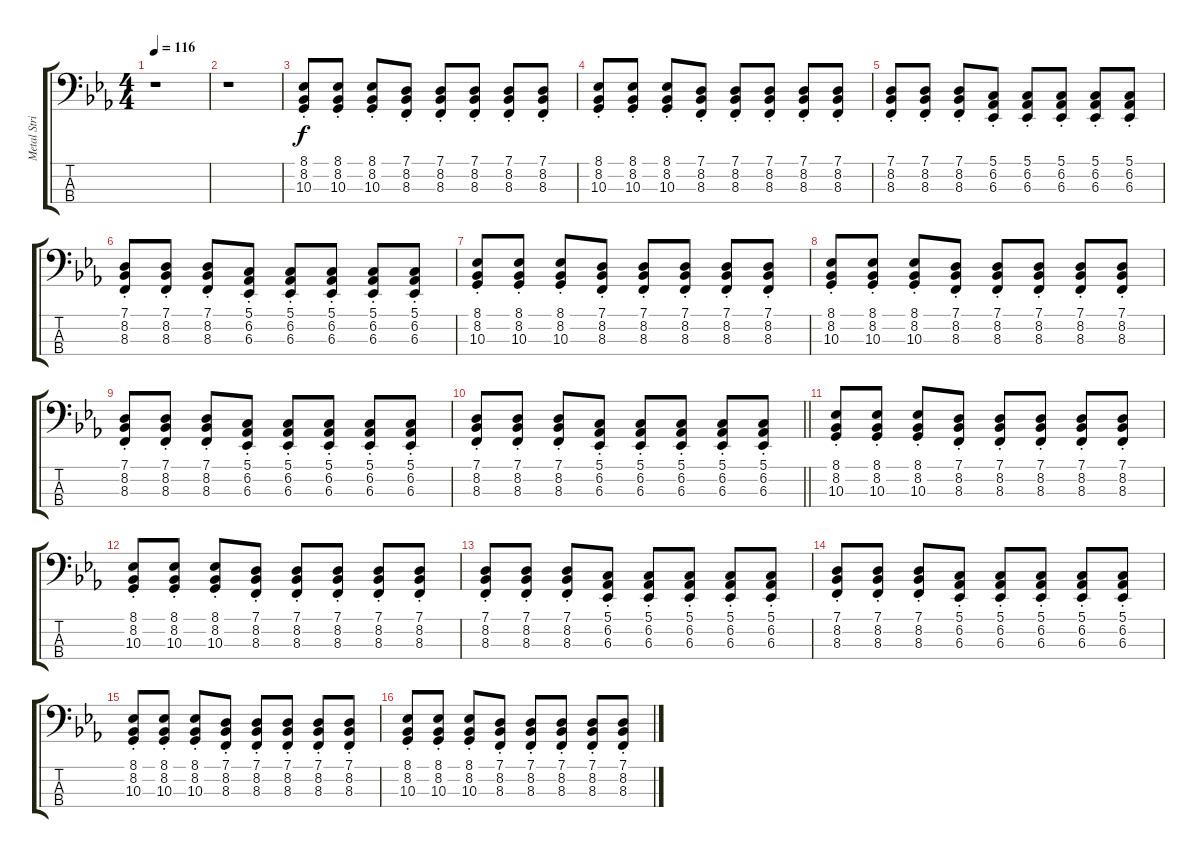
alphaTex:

\track ("Metal Strings" "Metal Stri") {instrument stringensemble1}
\staff {score tabs}
\tuning (G2 D2 A1 E1) {hide}
\ts (4 4)
\tempo 116
\clef f4
\ks eb
r.1{dy f} |
r.1 |
(8.1{st} 8.2{st} 10.3{st}).8 (8.1{st} 8.2{st} 10.3{st}).8 (8.1{st} 8.2{st} 10.3{st}).8 (7.1{st} 8.2{st} 8.3{st}).8 (7.1{st} 8.2{st} 8.3{st}).8 (7.1{st} 8.2{st} 8.3{st}).8 (7.1{st} 8.2{st} 8.3{st}).8 (7.1{st} 8.2{st} 8.3{st}).8 |
(8.1{st} 8.2{st} 10.3{st}).8 (8.1{st} 8.2{st} 10.3{st}).8 (8.1{st} 8.2{st} 10.3{st}).8 (7.1{st} 8.2{st} 8.3{st}).8 (7.1{st} 8.2{st} 8.3{st}).8 (7.1{st} 8.2{st} 8.3{st}).8 (7.1{st} 8.2{st} 8.3{st}).8 (7.1{st} 8.2{st} 8.3{st}).8 |
(7.1{st} 8.2{st} 8.3{st}).8 (7.1{st} 8.2{st} 8.3{st}).8 (7.1{st} 8.2{st} 8.3{st}).8 (5.1{st} 6.2{st} 6.3{st}).8 (5.1{st} 6.2{st} 6.3{st}).8 (5.1{st} 6.2{st} 6.3{st}).8 (5.1{st} 6.2{st} 6.3{st}).8 (5.1{st} 6.2{st} 6.3{st}).8 |
(7.1{st} 8.2{st} 8.3{st}).8 (7.1{st} 8.2{st} 8.3{st}).8 (7.1{st} 8.2{st} 8.3{st}).8 (5.1{st} 6.2{st} 6.3{st}).8 (5.1{st} 6.2{st} 6.3{st}).8 (5.1{st} 6.2{st} 6.3{st}).8 (5.1{st} 6.2{st} 6.3{st}).8 (5.1{st} 6.2{st} 6.3{st}).8 |
(8.1{st} 8.2{st} 10.3{st}).8 (8.1{st} 8.2{st} 10.3{st}).8 (8.1{st} 8.2{st} 10.3{st}).8 (7.1{st} 8.2{st} 8.3{st}).8 (7.1{st} 8.2{st} 8.3{st}).8 (7.1{st} 8.2{st} 8.3{st}).8 (7.1{st} 8.2{st} 8.3{st}).8 (7.1{st} 8.2{st} 8.3{st}).8 |
(8.1{st} 8.2{st} 10.3{st}).8 (8.1{st} 8.2{st} 10.3{st}).8 (8.1{st} 8.2{st} 10.3{st}).8 (7.1{st} 8.2{st} 8.3{st}).8 (7.1{st} 8.2{st} 8.3{st}).8 (7.1{st} 8.2{st} 8.3{st}).8 (7.1{st} 8.2{st} 8.3{st}).8 (7.1{st} 8.2{st} 8.3{st}).8 |
(7.1{st} 8.2{st} 8.3{st}).8 (7.1{st} 8.2{st} 8.3{st}).8 (7.1{st} 8.2{st} 8.3{st}).8 (5.1{st} 6.2{st} 6.3{st}).8 (5.1{st} 6.2{st} 6.3{st}).8 (5.1{st} 6.2{st} 6.3{st}).8 (5.1{st} 6.2{st} 6.3{st}).8 (5.1{st} 6.2{st} 6.3{st}).8 |
\barLineRight lightlight
(7.1{st} 8.2{st} 8.3{st}).8 (7.1{st} 8.2{st} 8.3{st}).8 (7.1{st} 8.2{st} 8.3{st}).8 (5.1{st} 6.2{st} 6.3{st}).8 (5.1{st} 6.2{st} 6.3{st}).8 (5.1{st} 6.2{st} 6.3{st}).8 (5.1{st} 6.2{st} 6.3{st}).8 (5.1{st} 6.2{st} 6.3{st}).8 |
(8.1{st} 8.2{st} 10.3{st}).8 (8.1{st} 8.2{st} 10.3{st}).8 (8.1{st} 8.2{st} 10.3{st}).8 (7.1{st} 8.2{st} 8.3{st}).8 (7.1{st} 8.2{st} 8.3{st}).8 (7.1{st} 8.2{st} 8.3{st}).8 (7.1{st} 8.2{st} 8.3{st}).8 (7.1{st} 8.2{st} 8.3{st}).8 |
(8.1{st} 8.2{st} 10.3{st}).8 (8.1{st} 8.2{st} 10.3{st}).8 (8.1{st} 8.2{st} 10.3{st}).8 (7.1{st} 8.2{st} 8.3{st}).8 (7.1{st} 8.2{st} 8.3{st}).8 (7.1{st} 8.2{st} 8.3{st}).8 (7.1{st} 8.2{st} 8.3{st}).8 (7.1{st} 8.2{st} 8.3{st}).8 |
(7.1{st} 8.2{st} 8.3{st}).8 (7.1{st} 8.2{st} 8.3{st}).8 (7.1{st} 8.2{st} 8.3{st}).8 (5.1{st} 6.2{st} 6.3{st}).8 (5.1{st} 6.2{st} 6.3{st}).8 (5.1{st} 6.2{st} 6.3{st}).8 (5.1{st} 6.2{st} 6.3{st}).8 (5.1{st} 6.2{st} 6.3{st}).8 |
(7.1{st} 8.2{st} 8.3{st}).8 (7.1{st} 8.2{st} 8.3{st}).8 (7.1{st} 8.2{st} 8.3{st}).8 (5.1{st} 6.2{st} 6.3{st}).8 (5.1{st} 6.2{st} 6.3{st}).8 (5.1{st} 6.2{st} 6.3{st}).8 (5.1{st} 6.2{st} 6.3{st}).8 (5.1{st} 6.2{st} 6.3{st}).8 |
(8.1{st} 8.2{st} 10.3{st}).8 (8.1{st} 8.2{st} 10.3{st}).8 (8.1{st} 8.2{st} 10.3{st}).8 (7.1{st} 8.2{st} 8.3{st}).8 (7.1{st} 8.2{st} 8.3{st}).8 (7.1{st} 8.2{st} 8.3{st}).8 (7.1{st} 8.2{st} 8.3{st}).8 (7.1{st} 8.2{st} 8.3{st}).8 |
(8.1{st} 8.2{st} 10.3{st}).8 (8.1{st} 8.2{st} 10.3{st}).8 (8.1{st} 8.2{st} 10.3{st}).8 (7.1{st} 8.2{st} 8.3{st}).8 (7.1{st} 8.2{st} 8.3{st}).8 (7.1{st} 8.2{st} 8.3{st}).8 (7.1{st} 8.2{st} 8.3{st}).8 (7.1{st} 8.2{st} 8.3{st}).8
